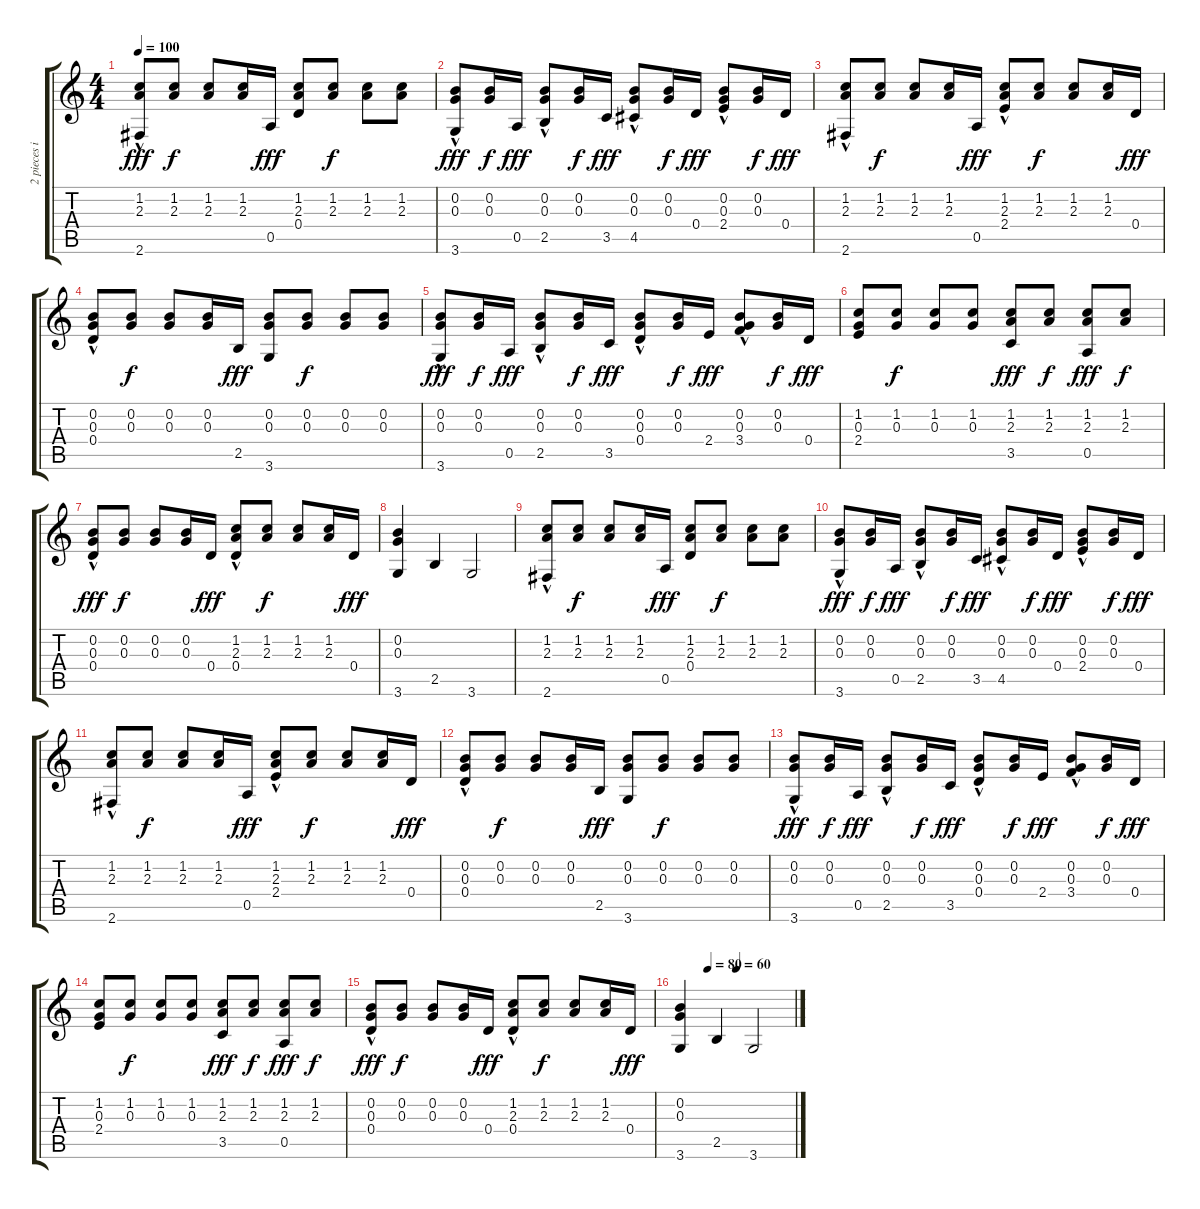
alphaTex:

\track ("2 pieces in G" "2 pieces i") {instrument acousticguitarnylon}
\staff {score tabs}
\tuning (E4 B3 G3 D3 A2 E2) {hide}
\ts (4 4)
\tempo 100
\clef g2
\ks c
(1.2 2.3 2.6{hac}).8{dy fff} (1.2 2.3).8{dy f} (1.2 2.3).8 (1.2 2.3).16 0.5.16{dy fff} (1.2 2.3 0.4).8 (1.2 2.3).8{dy f} (1.2 2.3).8 (1.2 2.3).8 |
(0.2 0.3 3.6{hac}).8{dy fff} (0.2 0.3).16{dy f} 0.5.16{dy fff} (0.2 0.3 2.5{hac}).8 (0.2 0.3).16{dy f} 3.5.16{dy fff} (0.2 0.3 4.5{hac}).8 (0.2 0.3).16{dy f} 0.4.16{dy fff} (0.2 0.3 2.4{hac}).8 (0.2 0.3).16{dy f} 0.4.16{dy fff} |
(1.2 2.3 2.6{hac}).8 (1.2 2.3).8{dy f} (1.2 2.3).8 (1.2 2.3).16 0.5.16{dy fff} (1.2 2.3 2.4{hac}).8 (1.2 2.3).8{dy f} (1.2 2.3).8 (1.2 2.3).16 0.4.16{dy fff} |
(0.2 0.3 0.4{hac}).8 (0.2 0.3).8{dy f} (0.2 0.3).8 (0.2 0.3).16 2.5.16{dy fff} (0.2 0.3 3.6).8 (0.2 0.3).8{dy f} (0.2 0.3).8 (0.2 0.3).8 |
(0.2 0.3 3.6{hac}).8{dy fff} (0.2 0.3).16{dy f} 0.5.16{dy fff} (0.2 0.3 2.5{hac}).8 (0.2 0.3).16{dy f} 3.5.16{dy fff} (0.2 0.3 0.4{hac}).8 (0.2 0.3).16{dy f} 2.4.16{dy fff} (0.2 0.3 3.4{hac}).8 (0.2 0.3).16{dy f} 0.4.16{dy fff} |
(1.2 0.3 2.4).8 (1.2 0.3).8{dy f} (1.2 0.3).8 (1.2 0.3).8 (1.2 2.3 3.5).8{dy fff} (1.2 2.3).8{dy f} (1.2 2.3 0.5).8{dy fff} (1.2 2.3).8{dy f} |
(0.2 0.3 0.4{hac}).8{dy fff} (0.2 0.3).8{dy f} (0.2 0.3).8 (0.2 0.3).16 0.4.16{dy fff} (1.2 2.3 0.4{hac}).8 (1.2 2.3).8{dy f} (1.2 2.3).8 (1.2 2.3).16 0.4.16{dy fff} |
(0.2 0.3 3.6).4 2.5.4 3.6.2 |
(1.2 2.3 2.6{hac}).8 (1.2 2.3).8{dy f} (1.2 2.3).8 (1.2 2.3).16 0.5.16{dy fff} (1.2 2.3 0.4).8 (1.2 2.3).8{dy f} (1.2 2.3).8 (1.2 2.3).8 |
(0.2 0.3 3.6{hac}).8{dy fff} (0.2 0.3).16{dy f} 0.5.16{dy fff} (0.2 0.3 2.5{hac}).8 (0.2 0.3).16{dy f} 3.5.16{dy fff} (0.2 0.3 4.5{hac}).8 (0.2 0.3).16{dy f} 0.4.16{dy fff} (0.2 0.3 2.4{hac}).8 (0.2 0.3).16{dy f} 0.4.16{dy fff} |
(1.2 2.3 2.6{hac}).8 (1.2 2.3).8{dy f} (1.2 2.3).8 (1.2 2.3).16 0.5.16{dy fff} (1.2 2.3 2.4{hac}).8 (1.2 2.3).8{dy f} (1.2 2.3).8 (1.2 2.3).16 0.4.16{dy fff} |
(0.2 0.3 0.4{hac}).8 (0.2 0.3).8{dy f} (0.2 0.3).8 (0.2 0.3).16 2.5.16{dy fff} (0.2 0.3 3.6).8 (0.2 0.3).8{dy f} (0.2 0.3).8 (0.2 0.3).8 |
(0.2 0.3 3.6{hac}).8{dy fff} (0.2 0.3).16{dy f} 0.5.16{dy fff} (0.2 0.3 2.5{hac}).8 (0.2 0.3).16{dy f} 3.5.16{dy fff} (0.2 0.3 0.4{hac}).8 (0.2 0.3).16{dy f} 2.4.16{dy fff} (0.2 0.3 3.4{hac}).8 (0.2 0.3).16{dy f} 0.4.16{dy fff} |
(1.2 0.3 2.4).8 (1.2 0.3).8{dy f} (1.2 0.3).8 (1.2 0.3).8 (1.2 2.3 3.5).8{dy fff} (1.2 2.3).8{dy f} (1.2 2.3 0.5).8{dy fff} (1.2 2.3).8{dy f} |
(0.2 0.3 0.4{hac}).8{dy fff} (0.2 0.3).8{dy f} (0.2 0.3).8 (0.2 0.3).16 0.4.16{dy fff} (1.2 2.3 0.4{hac}).8 (1.2 2.3).8{dy f} (1.2 2.3).8 (1.2 2.3).16 0.4.16{dy fff} |
\tempo (80 0.25)
\tempo (60 0.5)
(0.2 0.3 3.6).4 2.5.4 3.6.2
